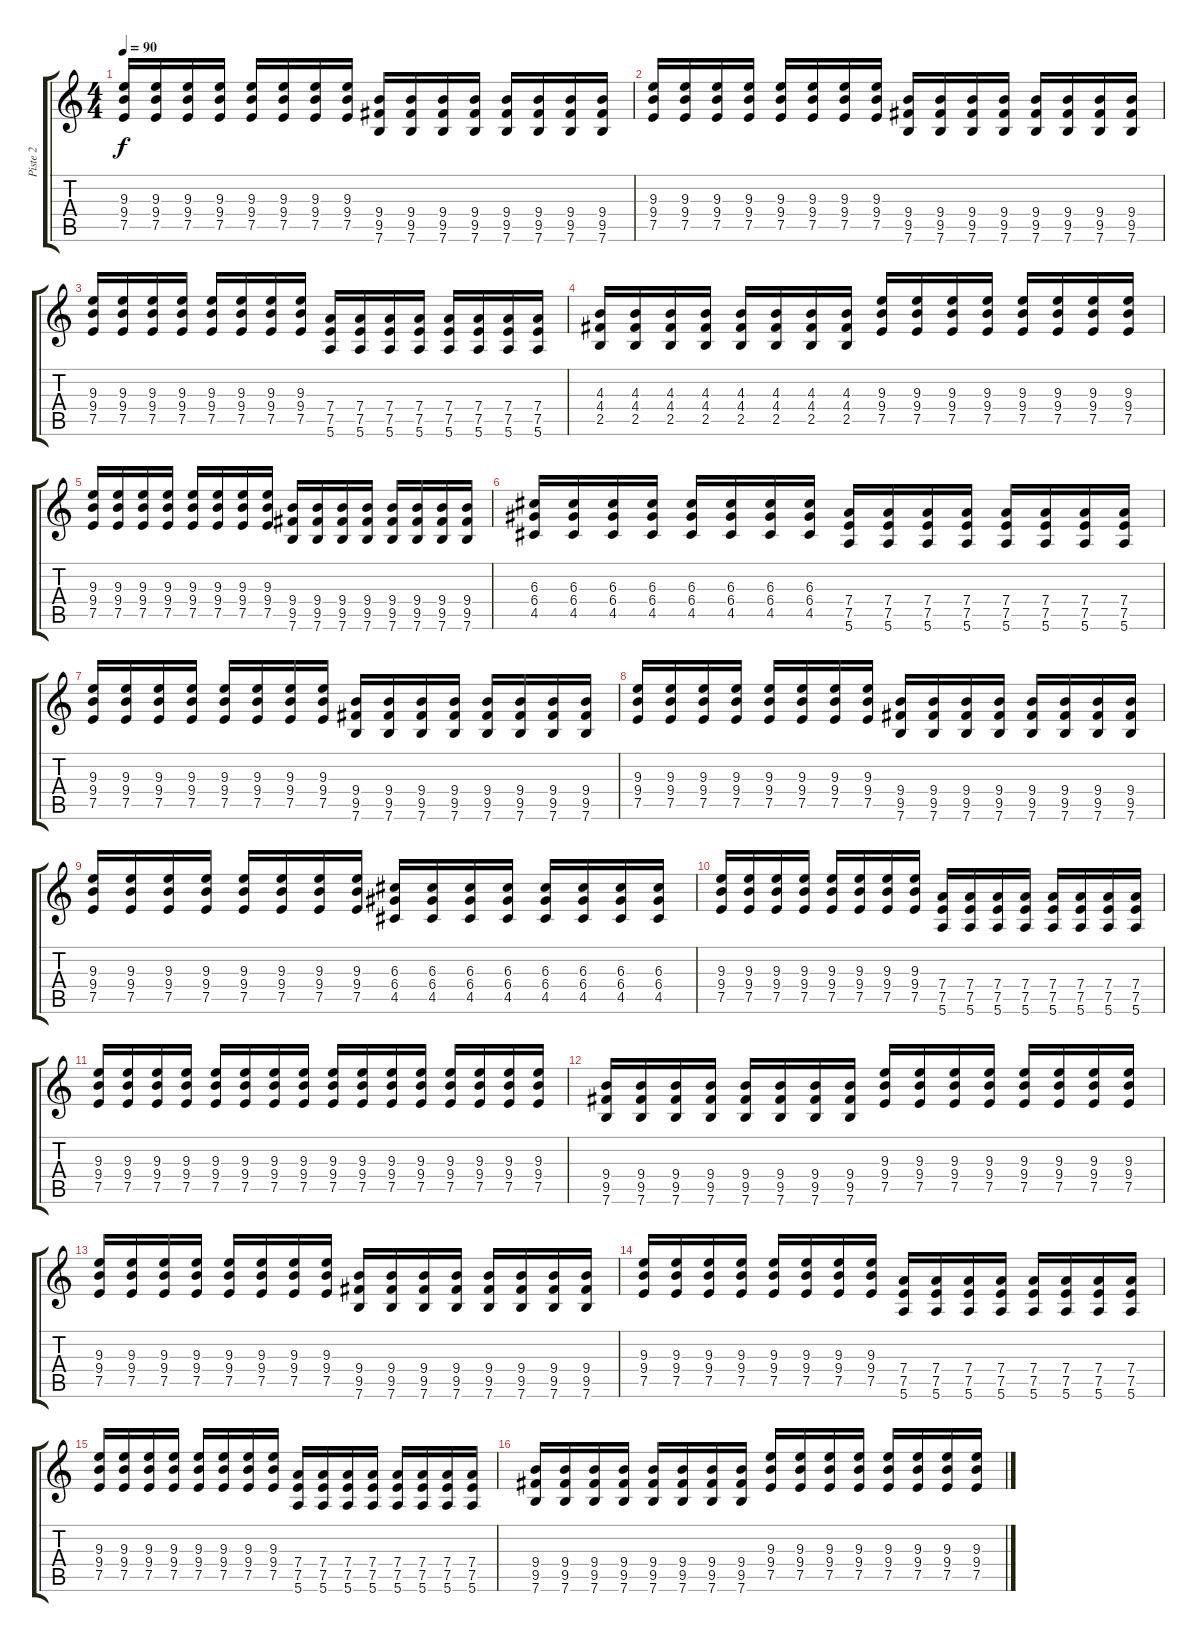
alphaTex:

\track ("Piste 2" "Piste 2") {instrument distortionguitar}
\staff {score tabs}
\tuning (E4 B3 G3 D3 A2 E2) {hide}
\ts (4 4)
\tempo 90
\clef g2
\ks c
(9.3 9.4 7.5).16{dy f} (9.3 9.4 7.5).16 (9.3 9.4 7.5).16 (9.3 9.4 7.5).16 (9.3 9.4 7.5).16 (9.3 9.4 7.5).16 (9.3 9.4 7.5).16 (9.3 9.4 7.5).16 (9.4 9.5 7.6).16 (9.4 9.5 7.6).16 (9.4 9.5 7.6).16 (9.4 9.5 7.6).16 (9.4 9.5 7.6).16 (9.4 9.5 7.6).16 (9.4 9.5 7.6).16 (9.4 9.5 7.6).16 |
(9.3 9.4 7.5).16 (9.3 9.4 7.5).16 (9.3 9.4 7.5).16 (9.3 9.4 7.5).16 (9.3 9.4 7.5).16 (9.3 9.4 7.5).16 (9.3 9.4 7.5).16 (9.3 9.4 7.5).16 (9.4 9.5 7.6).16 (9.4 9.5 7.6).16 (9.4 9.5 7.6).16 (9.4 9.5 7.6).16 (9.4 9.5 7.6).16 (9.4 9.5 7.6).16 (9.4 9.5 7.6).16 (9.4 9.5 7.6).16 |
(9.3 9.4 7.5).16 (9.3 9.4 7.5).16 (9.3 9.4 7.5).16 (9.3 9.4 7.5).16 (9.3 9.4 7.5).16 (9.3 9.4 7.5).16 (9.3 9.4 7.5).16 (9.3 9.4 7.5).16 (7.4 7.5 5.6).16 (7.4 7.5 5.6).16 (7.4 7.5 5.6).16 (7.4 7.5 5.6).16 (7.4 7.5 5.6).16 (7.4 7.5 5.6).16 (7.4 7.5 5.6).16 (7.4 7.5 5.6).16 |
(4.3 4.4 2.5).16 (4.3 4.4 2.5).16 (4.3 4.4 2.5).16 (4.3 4.4 2.5).16 (4.3 4.4 2.5).16 (4.3 4.4 2.5).16 (4.3 4.4 2.5).16 (4.3 4.4 2.5).16 (9.3 9.4 7.5).16 (9.3 9.4 7.5).16 (9.3 9.4 7.5).16 (9.3 9.4 7.5).16 (9.3 9.4 7.5).16 (9.3 9.4 7.5).16 (9.3 9.4 7.5).16 (9.3 9.4 7.5).16 |
(9.3 9.4 7.5).16 (9.3 9.4 7.5).16 (9.3 9.4 7.5).16 (9.3 9.4 7.5).16 (9.3 9.4 7.5).16 (9.3 9.4 7.5).16 (9.3 9.4 7.5).16 (9.3 9.4 7.5).16 (9.4 9.5 7.6).16 (9.4 9.5 7.6).16 (9.4 9.5 7.6).16 (9.4 9.5 7.6).16 (9.4 9.5 7.6).16 (9.4 9.5 7.6).16 (9.4 9.5 7.6).16 (9.4 9.5 7.6).16 |
(6.3 6.4 4.5).16 (6.3 6.4 4.5).16 (6.3 6.4 4.5).16 (6.3 6.4 4.5).16 (6.3 6.4 4.5).16 (6.3 6.4 4.5).16 (6.3 6.4 4.5).16 (6.3 6.4 4.5).16 (7.4 7.5 5.6).16 (7.4 7.5 5.6).16 (7.4 7.5 5.6).16 (7.4 7.5 5.6).16 (7.4 7.5 5.6).16 (7.4 7.5 5.6).16 (7.4 7.5 5.6).16 (7.4 7.5 5.6).16 |
(9.3 9.4 7.5).16 (9.3 9.4 7.5).16 (9.3 9.4 7.5).16 (9.3 9.4 7.5).16 (9.3 9.4 7.5).16 (9.3 9.4 7.5).16 (9.3 9.4 7.5).16 (9.3 9.4 7.5).16 (9.4 9.5 7.6).16 (9.4 9.5 7.6).16 (9.4 9.5 7.6).16 (9.4 9.5 7.6).16 (9.4 9.5 7.6).16 (9.4 9.5 7.6).16 (9.4 9.5 7.6).16 (9.4 9.5 7.6).16 |
(9.3 9.4 7.5).16 (9.3 9.4 7.5).16 (9.3 9.4 7.5).16 (9.3 9.4 7.5).16 (9.3 9.4 7.5).16 (9.3 9.4 7.5).16 (9.3 9.4 7.5).16 (9.3 9.4 7.5).16 (9.4 9.5 7.6).16 (9.4 9.5 7.6).16 (9.4 9.5 7.6).16 (9.4 9.5 7.6).16 (9.4 9.5 7.6).16 (9.4 9.5 7.6).16 (9.4 9.5 7.6).16 (9.4 9.5 7.6).16 |
(9.3 9.4 7.5).16 (9.3 9.4 7.5).16 (9.3 9.4 7.5).16 (9.3 9.4 7.5).16 (9.3 9.4 7.5).16 (9.3 9.4 7.5).16 (9.3 9.4 7.5).16 (9.3 9.4 7.5).16 (6.3 6.4 4.5).16 (6.3 6.4 4.5).16 (6.3 6.4 4.5).16 (6.3 6.4 4.5).16 (6.3 6.4 4.5).16 (6.3 6.4 4.5).16 (6.3 6.4 4.5).16 (6.3 6.4 4.5).16 |
(9.3 9.4 7.5).16 (9.3 9.4 7.5).16 (9.3 9.4 7.5).16 (9.3 9.4 7.5).16 (9.3 9.4 7.5).16 (9.3 9.4 7.5).16 (9.3 9.4 7.5).16 (9.3 9.4 7.5).16 (7.4 7.5 5.6).16 (7.4 7.5 5.6).16 (7.4 7.5 5.6).16 (7.4 7.5 5.6).16 (7.4 7.5 5.6).16 (7.4 7.5 5.6).16 (7.4 7.5 5.6).16 (7.4 7.5 5.6).16 |
(9.3 9.4 7.5).16 (9.3 9.4 7.5).16 (9.3 9.4 7.5).16 (9.3 9.4 7.5).16 (9.3 9.4 7.5).16 (9.3 9.4 7.5).16 (9.3 9.4 7.5).16 (9.3 9.4 7.5).16 (9.3 9.4 7.5).16 (9.3 9.4 7.5).16 (9.3 9.4 7.5).16 (9.3 9.4 7.5).16 (9.3 9.4 7.5).16 (9.3 9.4 7.5).16 (9.3 9.4 7.5).16 (9.3 9.4 7.5).16 |
(9.4 9.5 7.6).16 (9.4 9.5 7.6).16 (9.4 9.5 7.6).16 (9.4 9.5 7.6).16 (9.4 9.5 7.6).16 (9.4 9.5 7.6).16 (9.4 9.5 7.6).16 (9.4 9.5 7.6).16 (9.3 9.4 7.5).16 (9.3 9.4 7.5).16 (9.3 9.4 7.5).16 (9.3 9.4 7.5).16 (9.3 9.4 7.5).16 (9.3 9.4 7.5).16 (9.3 9.4 7.5).16 (9.3 9.4 7.5).16 |
(9.3 9.4 7.5).16 (9.3 9.4 7.5).16 (9.3 9.4 7.5).16 (9.3 9.4 7.5).16 (9.3 9.4 7.5).16 (9.3 9.4 7.5).16 (9.3 9.4 7.5).16 (9.3 9.4 7.5).16 (9.4 9.5 7.6).16 (9.4 9.5 7.6).16 (9.4 9.5 7.6).16 (9.4 9.5 7.6).16 (9.4 9.5 7.6).16 (9.4 9.5 7.6).16 (9.4 9.5 7.6).16 (9.4 9.5 7.6).16 |
(9.3 9.4 7.5).16 (9.3 9.4 7.5).16 (9.3 9.4 7.5).16 (9.3 9.4 7.5).16 (9.3 9.4 7.5).16 (9.3 9.4 7.5).16 (9.3 9.4 7.5).16 (9.3 9.4 7.5).16 (7.4 7.5 5.6).16 (7.4 7.5 5.6).16 (7.4 7.5 5.6).16 (7.4 7.5 5.6).16 (7.4 7.5 5.6).16 (7.4 7.5 5.6).16 (7.4 7.5 5.6).16 (7.4 7.5 5.6).16 |
(9.3 9.4 7.5).16 (9.3 9.4 7.5).16 (9.3 9.4 7.5).16 (9.3 9.4 7.5).16 (9.3 9.4 7.5).16 (9.3 9.4 7.5).16 (9.3 9.4 7.5).16 (9.3 9.4 7.5).16 (7.4 7.5 5.6).16 (7.4 7.5 5.6).16 (7.4 7.5 5.6).16 (7.4 7.5 5.6).16 (7.4 7.5 5.6).16 (7.4 7.5 5.6).16 (7.4 7.5 5.6).16 (7.4 7.5 5.6).16 |
(9.4 9.5 7.6).16 (9.4 9.5 7.6).16 (9.4 9.5 7.6).16 (9.4 9.5 7.6).16 (9.4 9.5 7.6).16 (9.4 9.5 7.6).16 (9.4 9.5 7.6).16 (9.4 9.5 7.6).16 (9.3 9.4 7.5).16 (9.3 9.4 7.5).16 (9.3 9.4 7.5).16 (9.3 9.4 7.5).16 (9.3 9.4 7.5).16 (9.3 9.4 7.5).16 (9.3 9.4 7.5).16 (9.3 9.4 7.5).16
